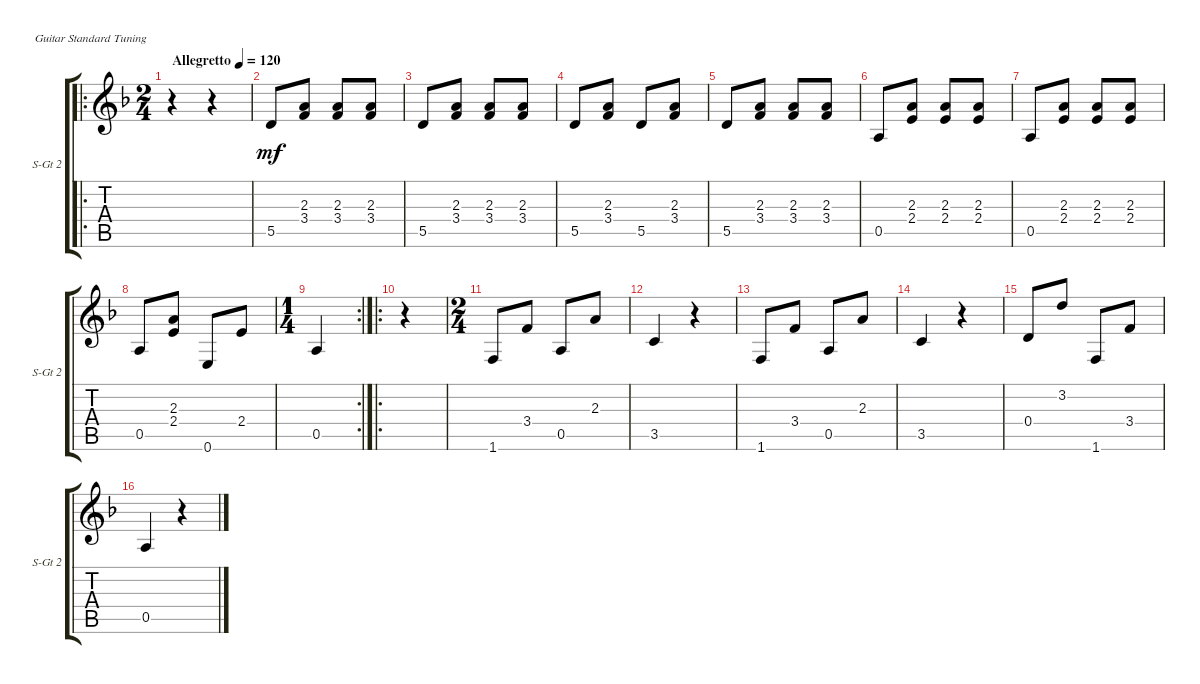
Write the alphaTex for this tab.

\defaultSystemsLayout 4
\bracketExtendMode groupsimilarinstruments
\useSystemSignSeparator
\singleTrackTrackNamePolicy allsystems
\multiTrackTrackNamePolicy allsystems
\firstSystemTrackNameOrientation horizontal
\otherSystemsTrackNameOrientation horizontal
\track ("Steel Guitar 2" "S-Gt 2") {instrument acousticguitarsteel}
\staff {score tabs}
\tuning (E4 B3 G3 D3 A2 E2)
\ro
\ts (2 4)
\ac
\tempo (120 "Allegretto")
\clef g2
\ks dminor
r.4{dy mf instrument acousticguitarsteel} r.4 |
5.5.8 (3.4 2.3).8 (2.3 3.4).8 (2.3 3.4).8 |
5.5.8 (3.4 2.3).8 (2.3 3.4).8 (2.3 3.4).8 |
5.5.8 (3.4 2.3).8 5.5.8 (2.3 3.4).8 |
5.5.8 (3.4 2.3).8 (2.3 3.4).8 (2.3 3.4).8 |
0.5.8 (2.4 2.3).8 (2.3 2.4).8 (2.3 2.4).8 |
0.5.8 (2.4 2.3).8 (2.3 2.4).8 (2.3 2.4).8 |
0.5.8 (2.4 2.3).8 0.6.8 2.4.8 |
\rc 2
\ts (1 4)
0.5.4 |
\ro
r.4 |
\ts (2 4)
1.6.8 3.4.8 0.5.8 2.3.8 |
3.5.4 r.4 |
1.6.8 3.4.8 0.5.8 2.3.8 |
3.5.4 r.4 |
0.4.8 3.2.8 1.6.8 3.4.8 |
0.5.4 r.4
